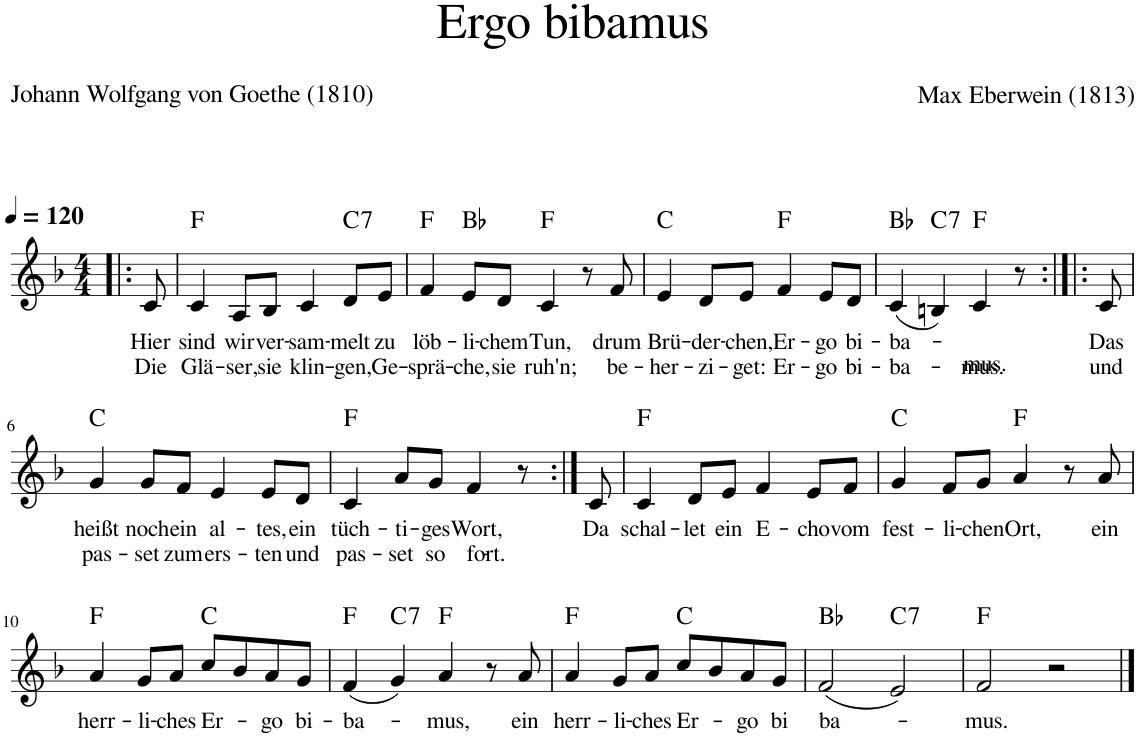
**kern	**text	**text	**harte
*part1	*part1	*part1	*part1
*staff1	*staff1	*staff1	*
*I"Ukulele	*	*	*
*I'Uk.	*	*	*
*clefG2	*	*	*
*k[b-]	*	*	*
*M4/4	*	*	*
*MM120	*	*	*
=1!|:	=1!|:	=1!|:	=1!|:
!	!LO:LY:b	!LO:LY:b	!
8c/	Hier	Die	.
=2	=2	=2	=2
!	!LO:LY:b	!LO:LY:b	!
4c/	sind	Glä-	F:maj
!	!LO:LY:b	!LO:LY:b	!
8A/L	wir	-ser,	.
!	!LO:LY:b	!LO:LY:b	!
8B-/J	ver-	sie	.
!	!LO:LY:b	!LO:LY:b	!
4c/	-sam-	klin-	.
!	!LO:LY:b	!LO:LY:b	!LO:H:kt=7
8d/L	-melt	-gen,	C:7
!	!LO:LY:b	!LO:LY:b	!
8e/J	zu	Ge-	.
=3	=3	=3	=3
!	!LO:LY:b	!LO:LY:b	!
4f/	löb-	-sprä-	F:maj
!	!LO:LY:b	!LO:LY:b	!
8e/L	-li-	-che,	Bb:maj
!	!LO:LY:b	!LO:LY:b	!
8d/J	-chem	sie	.
!	!LO:LY:b	!LO:LY:b	!
4c/	Tun,	ruh'n;	F:maj
8r	.	.	.
!	!LO:LY:b	!LO:LY:b	!
8f/	drum	be-	.
=4	=4	=4	=4
!	!LO:LY:b	!LO:LY:b	!
4e/	Brü-	-her-	C:maj
!	!LO:LY:b	!LO:LY:b	!
8d/L	-der-	-zi-	.
!	!LO:LY:b	!LO:LY:b	!
8e/J	-chen,	-get:	.
!	!LO:LY:b	!LO:LY:b	!
4f/	Er-	Er-	F:maj
!	!LO:LY:b	!LO:LY:b	!
8e/L	-go	-go	.
!	!LO:LY:b	!LO:LY:b	!
8d/J	bi-	bi-	.
=5	=5	=5	=5
!	!LO:LY:b	!LO:LY:b	!
(4c/	-ba-	-ba-	Bb:maj
!	!	!	!LO:H:kt=7
4Bn/)	.	.	C:7
!	!LO:LY:b	!LO:LY:b	!
4c/	-mus.	-mus.	F:maj
8r	.	.	.
!	!LO:LY:b	!LO:LY:b	!
8c/	Das	und	.
!!LO:LB:g=z
=6	=6	=6	=6
!	!LO:LY:b	!LO:LY:b	!
4g/	heißt	pas-	C:maj
!	!LO:LY:b	!LO:LY:b	!
8g/L	noch	-set	.
!	!LO:LY:b	!LO:LY:b	!
8f/J	ein	zum	.
!	!LO:LY:b	!LO:LY:b	!
4e/	al-	ers-	.
!	!LO:LY:b	!LO:LY:b	!
8e/L	-tes,	-ten	.
!	!LO:LY:b	!LO:LY:b	!
8d/J	ein	und	.
=7	=7	=7	=7
!	!LO:LY:b	!LO:LY:b	!
4c/	tüch-	pas-	F:maj
!	!LO:LY:b	!LO:LY:b	!
8a/L	-ti-	-set	.
!	!LO:LY:b	!LO:LY:b	!
8g/J	-ges	so	.
!	!LO:LY:b	!LO:LY:b	!
4f/	Wort,	fort.-	.
8r	.	.	.
!	!LO:LY:b	!	!
8c/	Da	.	.
=8	=8	=8	=8
!	!LO:LY:b	!	!
4c/	schal-	.	F:maj
!	!LO:LY:b	!	!
8d/L	-let	.	.
!	!LO:LY:b	!	!
8e/J	ein	.	.
!	!LO:LY:b	!	!
4f/	E-	.	.
!	!LO:LY:b	!	!
8e/L	-cho	.	.
!	!LO:LY:b	!	!
8f/J	vom	.	.
=9	=9	=9	=9
!	!LO:LY:b	!	!
4g/	fest-	.	C:maj
!	!LO:LY:b	!	!
8f/L	-li-	.	.
!	!LO:LY:b	!	!
8g/J	-chen	.	.
!	!LO:LY:b	!	!
4a/	Ort,	.	F:maj
8r	.	.	.
!	!LO:LY:b	!	!
8a/	ein	.	.
!!LO:LB:g=z
=10	=10	=10	=10
!	!LO:LY:b	!	!
4a/	herr-	.	F:maj
!	!LO:LY:b	!	!
8g/L	-li-	.	.
!	!LO:LY:b	!	!
8a/J	-ches	.	.
!	!LO:LY:b	!	!
8cc/L	Er-	.	C:maj
8b-/	.	.	.
!	!LO:LY:b	!	!
8a/	-go	.	.
!	!LO:LY:b	!	!
8g/J	bi-	.	.
=11	=11	=11	=11
!	!LO:LY:b	!	!
(4f/	-ba-	.	F:maj
!	!	!	!LO:H:kt=7
4g/)	.	.	C:7
!	!LO:LY:b	!	!
4a/	-mus,	.	F:maj
8r	.	.	.
!	!LO:LY:b	!	!
8a/	ein	.	.
=12	=12	=12	=12
!	!LO:LY:b	!	!
4a/	herr-	.	F:maj
!	!LO:LY:b	!	!
8g/L	-li-	.	.
!	!LO:LY:b	!	!
8a/J	-ches	.	.
!	!LO:LY:b	!	!
8cc/L	Er-	.	C:maj
8b-/	.	.	.
!	!LO:LY:b	!	!
8a/	-go	.	.
!	!LO:LY:b	!	!
8g/J	bi	.	.
=13	=13	=13	=13
!	!LO:LY:b	!	!
(2f/	ba-	.	Bb:maj
!	!	!	!LO:H:kt=7
2e/)	.	.	C:7
=14	=14	=14	=14
!	!LO:LY:b	!	!
2f/	-mus.	.	F:maj
2r	.	.	.
==	==	==	==
*-	*-	*-	*-
